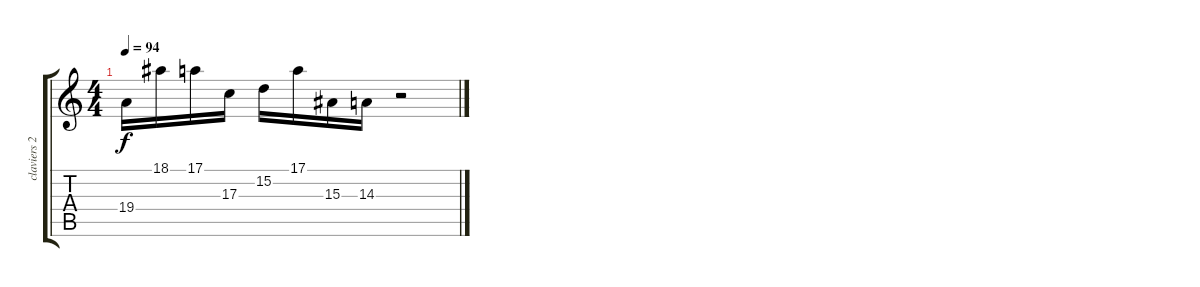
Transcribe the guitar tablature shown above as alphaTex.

\track ("claviers 2" "claviers 2") {instrument synthbrass1}
\staff {score tabs}
\tuning (E4 B3 G3 D3 A2 E2) {hide}
\ts (4 4)
\tempo 94
\clef g2
\ks c
19.4.16{dy f} 18.1.16 17.1.16 17.3.16 15.2.16 17.1.16 15.3.16 14.3.16 r.2
